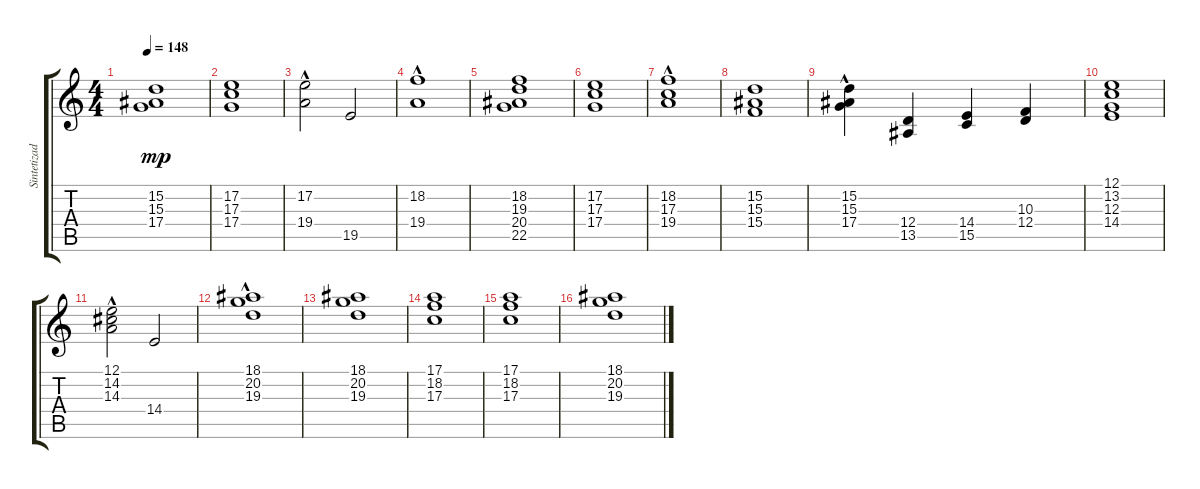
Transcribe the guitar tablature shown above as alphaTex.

\track ("Sintetizador" "Sintetizad") {instrument stringensemble1}
\staff {score tabs}
\tuning (E4 B3 G3 D3 A2 E2) {hide}
\ts (4 4)
\tempo 148
\clef g2
\ks c
(15.2 15.3 17.4).1{dy mp} |
(17.2 17.3 17.4).1 |
(17.2{hac} 19.4).2 19.5.2 |
(18.2 19.4{hac}).1 |
(18.2 19.3 20.4 22.5).1 |
(17.2 17.3 17.4).1 |
(18.2{hac} 17.3 19.4).1 |
(15.2 15.3 15.4).1 |
(15.2{hac} 15.3{hac} 17.4{hac}).4 (12.4 13.5).4 (14.4 15.5).4 (10.3 12.4).4 |
(12.1 13.2 12.3 14.4).1 |
(12.1{hac} 14.2{hac} 14.3{hac}).2 14.4.2 |
(18.1 20.2{hac} 19.3{hac}).1 |
(18.1 20.2 19.3).1 |
(17.1 18.2 17.3).1 |
(17.1 18.2 17.3).1 |
(18.1 20.2 19.3).1
